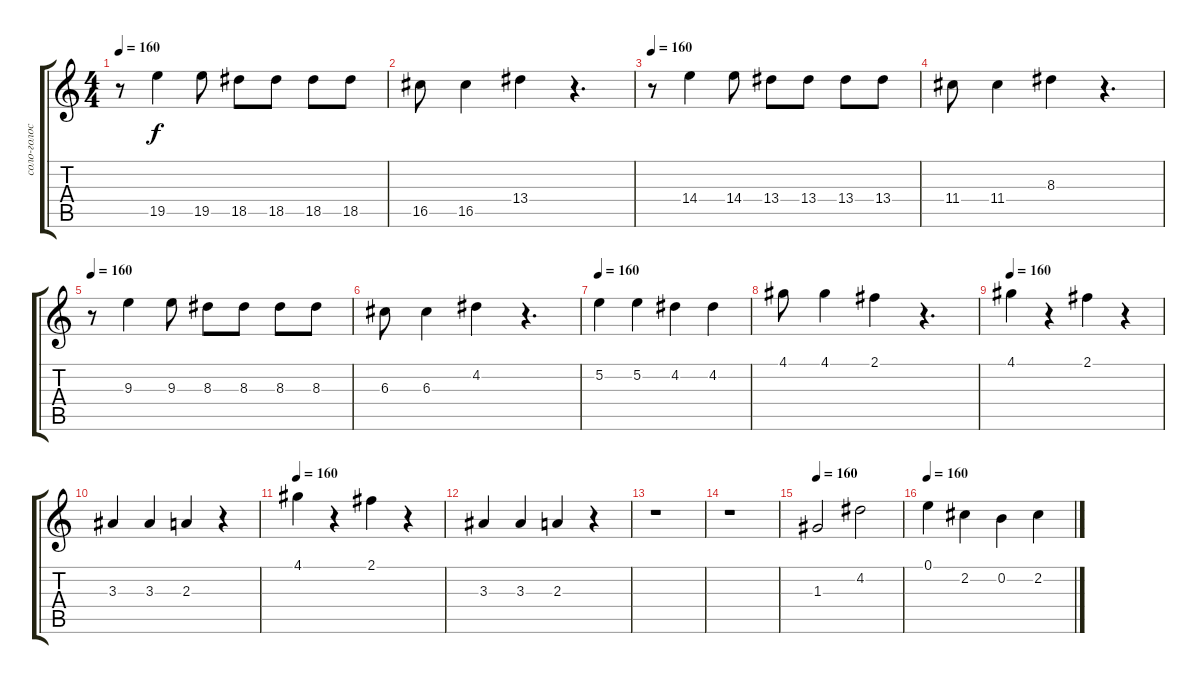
\track ("соло-голос" "соло-голос") {instrument overdrivenguitar}
\staff {score tabs}
\tuning (E4 B3 G3 D3 A2 E2) {hide}
\ts (4 4)
\tempo 160
\clef g2
\ks c
r.8{dy f} 19.5.4 19.5.8 18.5.8 18.5.8 18.5.8 18.5.8 |
16.5.8 16.5.4 13.4.4 r.4{d} |
\tempo 160
r.8 14.4.4 14.4.8 13.4.8 13.4.8 13.4.8 13.4.8 |
11.4.8 11.4.4 8.3.4 r.4{d} |
\tempo 160
r.8 9.3.4 9.3.8 8.3.8 8.3.8 8.3.8 8.3.8 |
6.3.8 6.3.4 4.2.4 r.4{d} |
\tempo 160
5.2.4 5.2.4 4.2.4 4.2.4 |
4.1.8 4.1.4 2.1.4 r.4{d} |
\tempo 160
4.1.4 r.4 2.1.4 r.4 |
3.3.4 3.3.4 2.3.4 r.4 |
\tempo 160
4.1.4 r.4 2.1.4 r.4 |
3.3.4 3.3.4 2.3.4 r.4 |
r.1 |
r.1 |
\tempo 160
1.3.2 4.2.2 |
\tempo 160
0.1.4 2.2.4 0.2.4 2.2.4
